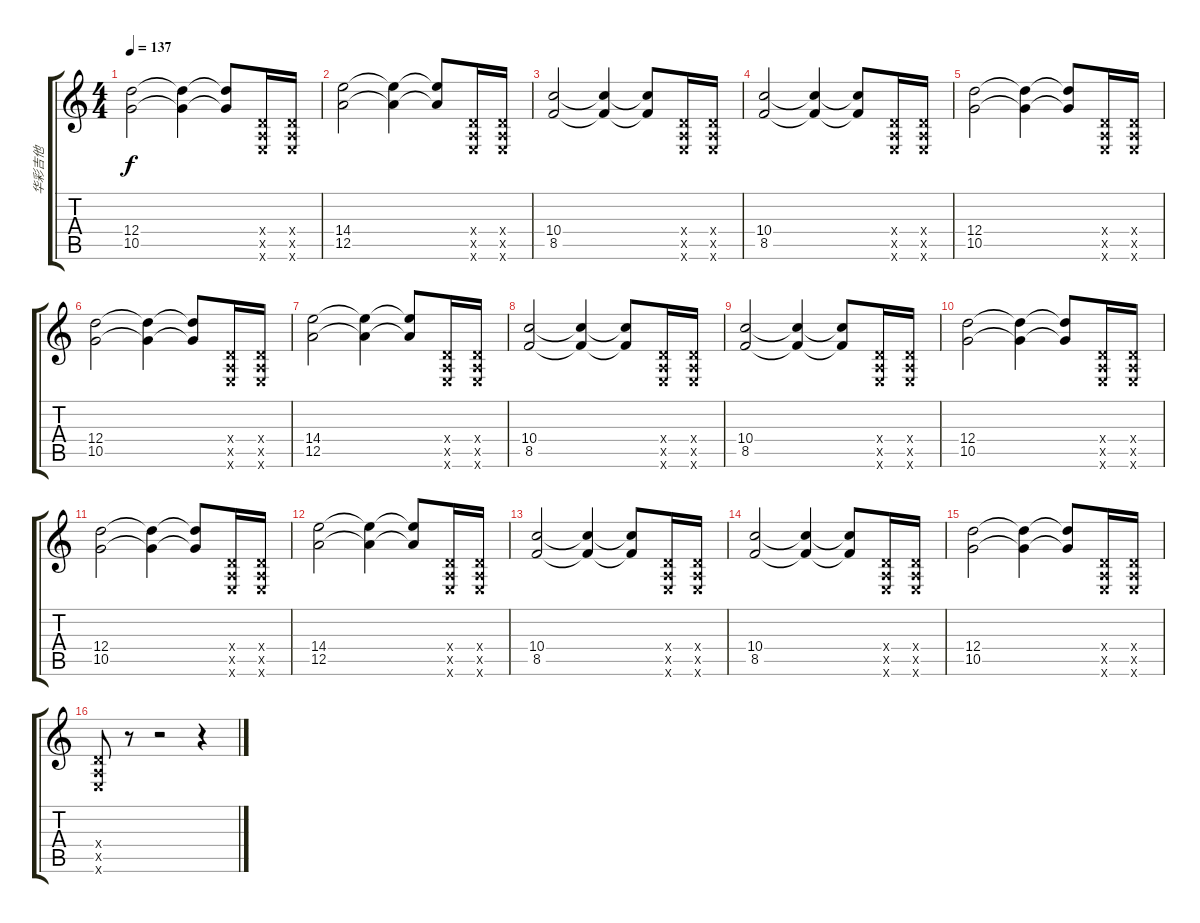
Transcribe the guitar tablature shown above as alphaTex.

\track ("华彩吉他" "华彩吉他") {instrument distortionguitar}
\staff {score tabs}
\tuning (E4 B3 G3 D3 A2 E2) {hide}
\ts (4 4)
\tempo 137
\clef g2
\ks c
(12.4 10.5).2{dy f} (12.4{t} 10.5{t}).4 (12.4{t} 10.5{t}).8 (0.4{x} 0.5{x} 0.6{x}).16 (0.4{x} 0.5{x} 0.6{x}).16 |
(14.4 12.5).2 (14.4{t} 12.5{t}).4 (14.4{t} 12.5{t}).8 (0.4{x} 0.5{x} 0.6{x}).16 (0.4{x} 0.5{x} 0.6{x}).16 |
(10.4 8.5).2 (10.4{t} 8.5{t}).4 (10.4{t} 8.5{t}).8 (0.4{x} 0.5{x} 0.6{x}).16 (0.4{x} 0.5{x} 0.6{x}).16 |
(10.4 8.5).2 (10.4{t} 8.5{t}).4 (10.4{t} 8.5{t}).8 (0.4{x} 0.5{x} 0.6{x}).16 (0.4{x} 0.5{x} 0.6{x}).16 |
(12.4 10.5).2 (12.4{t} 10.5{t}).4 (12.4{t} 10.5{t}).8 (0.4{x} 0.5{x} 0.6{x}).16 (0.4{x} 0.5{x} 0.6{x}).16 |
(12.4 10.5).2 (12.4{t} 10.5{t}).4 (12.4{t} 10.5{t}).8 (0.4{x} 0.5{x} 0.6{x}).16 (0.4{x} 0.5{x} 0.6{x}).16 |
(14.4 12.5).2 (14.4{t} 12.5{t}).4 (14.4{t} 12.5{t}).8 (0.4{x} 0.5{x} 0.6{x}).16 (0.4{x} 0.5{x} 0.6{x}).16 |
(10.4 8.5).2 (10.4{t} 8.5{t}).4 (10.4{t} 8.5{t}).8 (0.4{x} 0.5{x} 0.6{x}).16 (0.4{x} 0.5{x} 0.6{x}).16 |
(10.4 8.5).2 (10.4{t} 8.5{t}).4 (10.4{t} 8.5{t}).8 (0.4{x} 0.5{x} 0.6{x}).16 (0.4{x} 0.5{x} 0.6{x}).16 |
(12.4 10.5).2 (12.4{t} 10.5{t}).4 (12.4{t} 10.5{t}).8 (0.4{x} 0.5{x} 0.6{x}).16 (0.4{x} 0.5{x} 0.6{x}).16 |
(12.4 10.5).2 (12.4{t} 10.5{t}).4 (12.4{t} 10.5{t}).8 (0.4{x} 0.5{x} 0.6{x}).16 (0.4{x} 0.5{x} 0.6{x}).16 |
(14.4 12.5).2 (14.4{t} 12.5{t}).4 (14.4{t} 12.5{t}).8 (0.4{x} 0.5{x} 0.6{x}).16 (0.4{x} 0.5{x} 0.6{x}).16 |
(10.4 8.5).2 (10.4{t} 8.5{t}).4 (10.4{t} 8.5{t}).8 (0.4{x} 0.5{x} 0.6{x}).16 (0.4{x} 0.5{x} 0.6{x}).16 |
(10.4 8.5).2 (10.4{t} 8.5{t}).4 (10.4{t} 8.5{t}).8 (0.4{x} 0.5{x} 0.6{x}).16 (0.4{x} 0.5{x} 0.6{x}).16 |
(12.4 10.5).2 (12.4{t} 10.5{t}).4 (12.4{t} 10.5{t}).8 (0.4{x} 0.5{x} 0.6{x}).16 (0.4{x} 0.5{x} 0.6{x}).16 |
(0.4{x} 0.5{x} 0.6{x}).8 r.8 r.2 r.4
